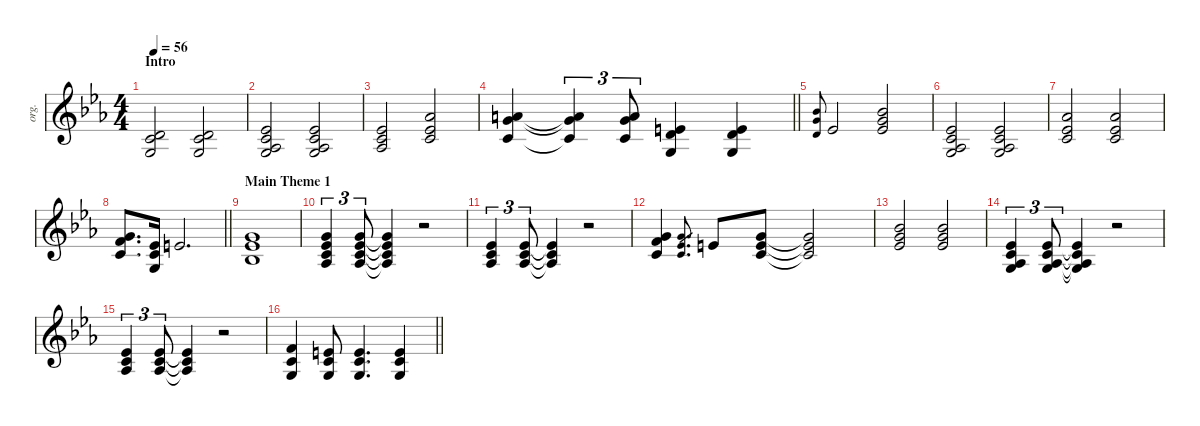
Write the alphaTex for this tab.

\defaultSystemsLayout 4
\hideDynamics
\bracketExtendMode groupsimilarinstruments
\otherSystemsTrackNameOrientation horizontal
\track ("Keyboard 1-hid" "org.") {defaultSystemsLayout 4 instrument synthstrings1}
\staff {score}
\tuning (E4 B3 G3 D3 A2 E2)
\ts (4 4)
\section ("" "Intro")
\tempo 56
\clef g2
\ks cminor
(3.2{acc forcenatural} 5.3{acc forcenatural} 5.4{acc forcenatural}).2{dy f instrument synthstrings1} (3.2{acc forcenatural} 5.3{acc forcenatural} 5.4{acc forcenatural}).2 |
(0.3{acc forcenatural} 13.4{acc b} 15.5{acc forcenatural} 16.6{acc b}).2 (0.3{acc forcenatural} 13.4{acc b} 15.5{acc forcenatural} 16.6{acc b}).2 |
(13.4{acc b} 15.5{acc forcenatural} 16.6{acc b}).2 (4.1{acc b} 4.2{acc b} 5.3{acc forcenatural}).2 |
\barLineRight lightlight
(5.1{acc forcenatural} 8.2{acc forcenatural} 5.3{acc forcenatural}).4 (5.1{t acc forcenatural} 8.2{t acc forcenatural} 5.3{t acc forcenatural}).4{tu (3 2)} (5.1{acc forcenatural} 8.2{acc forcenatural} 5.3{acc forcenatural}).8{tu (3 2)} (0.1{acc forcenatural} 3.2{acc forcenatural} 0.3{acc forcenatural}).4 (0.1{acc forcenatural} 3.2{acc forcenatural} 0.3{acc forcenatural}).4 |
(6.1{acc b} 8.2{acc forcenatural} 7.3{acc forcenatural}).8{gr onbeat} 8.3{acc b}.2 (6.1{acc b} 8.2{acc forcenatural} 8.3{acc b}).2 |
(0.3{acc forcenatural} 13.4{acc b} 15.5{acc forcenatural} 16.6{acc b}).2 (0.3{acc forcenatural} 13.4{acc b} 15.5{acc forcenatural} 16.6{acc b}).2 |
(13.3{acc b} 13.4{acc b} 15.5{acc forcenatural}).2 (4.1{acc b} 4.2{acc b} 5.3{acc forcenatural}).2 |
\barLineRight lightlight
(3.1{acc forcenatural} 6.2{acc forcenatural} 5.3{acc forcenatural}).8{d} (4.2{acc b} 5.3{acc forcenatural} 5.4{acc forcenatural}).16 5.2{acc forcenatural}.2{d} |
\section ("" "Main Theme 1")
(3.1{acc forcenatural} 4.2{acc b} 3.3{acc b}).1 |
(3.1{acc forcenatural} 4.2{acc b} 5.3{acc forcenatural} 6.4{acc b}).4{tu (3 2)} (3.1{acc forcenatural} 4.2{acc b} 5.3{acc forcenatural} 6.4{acc b}).8{tu (3 2)} (6.4{t acc b} 5.3{t acc forcenatural} 4.2{t acc b} 3.1{t acc forcenatural}).4 r.2 |
(4.2{acc b} 5.3{acc forcenatural} 6.4{acc b}).4{tu (3 2)} (4.2{acc b} 5.3{acc forcenatural} 6.4{acc b}).8{tu (3 2)} (6.4{t acc b} 5.3{t acc forcenatural} 4.2{t acc b}).4 r.2 |
(3.1{acc forcenatural} 6.2{acc forcenatural} 5.3{acc forcenatural}).4 (3.1{acc forcenatural} 4.2{acc b} 5.3{acc forcenatural}).8{d gr} 0.1{acc forcenatural}.8 (3.1{acc forcenatural} 5.2{acc forcenatural} 5.3{acc forcenatural}).8 (5.3{t acc forcenatural} 5.2{t acc forcenatural} 3.1{t acc forcenatural}).2 |
(6.1{acc b} 8.2{acc forcenatural} 8.3{acc b}).2 (6.1{acc b} 8.2{acc forcenatural} 8.3{acc b}).2 |
(0.3{acc forcenatural} 13.4{acc b} 15.5{acc forcenatural} 16.6{acc b}).4{tu (3 2)} (0.3{acc forcenatural} 13.4{acc b} 15.5{acc forcenatural} 16.6{acc b}).8{tu (3 2)} (0.3{t acc forcenatural} 16.6{t acc b} 15.5{t acc forcenatural} 13.4{t acc b}).4 r.2 |
(4.2{acc b} 5.3{acc forcenatural} 6.4{acc b}).4{tu (3 2)} (4.2{acc b} 5.3{acc forcenatural} 6.4{acc b}).8{tu (3 2)} (6.4{t acc b} 5.3{t acc forcenatural} 4.2{t acc b}).4 r.2 |
\barLineRight lightlight
(6.2{acc forcenatural} 5.3{acc forcenatural} 5.4{acc forcenatural}).4 (5.2{acc forcenatural} 5.3{acc forcenatural} 5.4{acc forcenatural}).8 (5.2{acc forcenatural} 5.3{acc forcenatural} 5.4{acc forcenatural}).4{d} (5.2{acc forcenatural} 5.3{acc forcenatural} 5.4{acc forcenatural}).4
